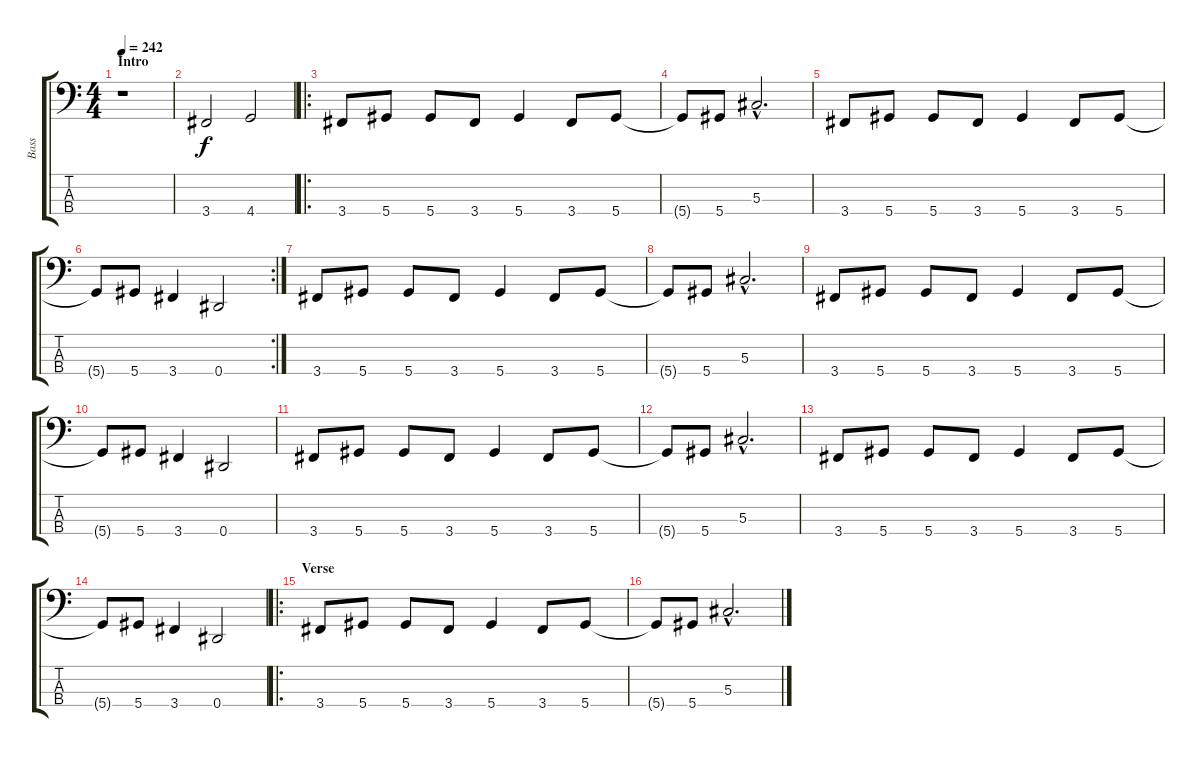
\track ("Bass" "Bass") {instrument electricbasspick}
\staff {score tabs}
\tuning (Gb2 Db2 Ab1 Eb1) {hide}
\ts (4 4)
\section ("" "Intro")
\tempo 242
\clef f4
\ks c
r.1{dy f instrument electricbasspick} |
3.4.2 4.4.2 |
\ro
3.4.8 5.4.8 5.4.8 3.4.8 5.4.4 3.4.8 5.4.8 |
5.4{t}.8 5.4.8 5.3{hac}.2{d} |
3.4.8 5.4.8 5.4.8 3.4.8 5.4.4 3.4.8 5.4.8 |
\rc 2
5.4{t}.8 5.4.8 3.4.4 0.4.2 |
3.4.8 5.4.8 5.4.8 3.4.8 5.4.4 3.4.8 5.4.8 |
5.4{t}.8 5.4.8 5.3{hac}.2{d} |
3.4.8 5.4.8 5.4.8 3.4.8 5.4.4 3.4.8 5.4.8 |
5.4{t}.8 5.4.8 3.4.4 0.4.2 |
3.4.8 5.4.8 5.4.8 3.4.8 5.4.4 3.4.8 5.4.8 |
5.4{t}.8 5.4.8 5.3{hac}.2{d} |
3.4.8 5.4.8 5.4.8 3.4.8 5.4.4 3.4.8 5.4.8 |
5.4{t}.8 5.4.8 3.4.4 0.4.2 |
\ro
\section ("" "Verse")
3.4.8 5.4.8 5.4.8 3.4.8 5.4.4 3.4.8 5.4.8 |
5.4{t}.8 5.4.8 5.3{hac}.2{d}
